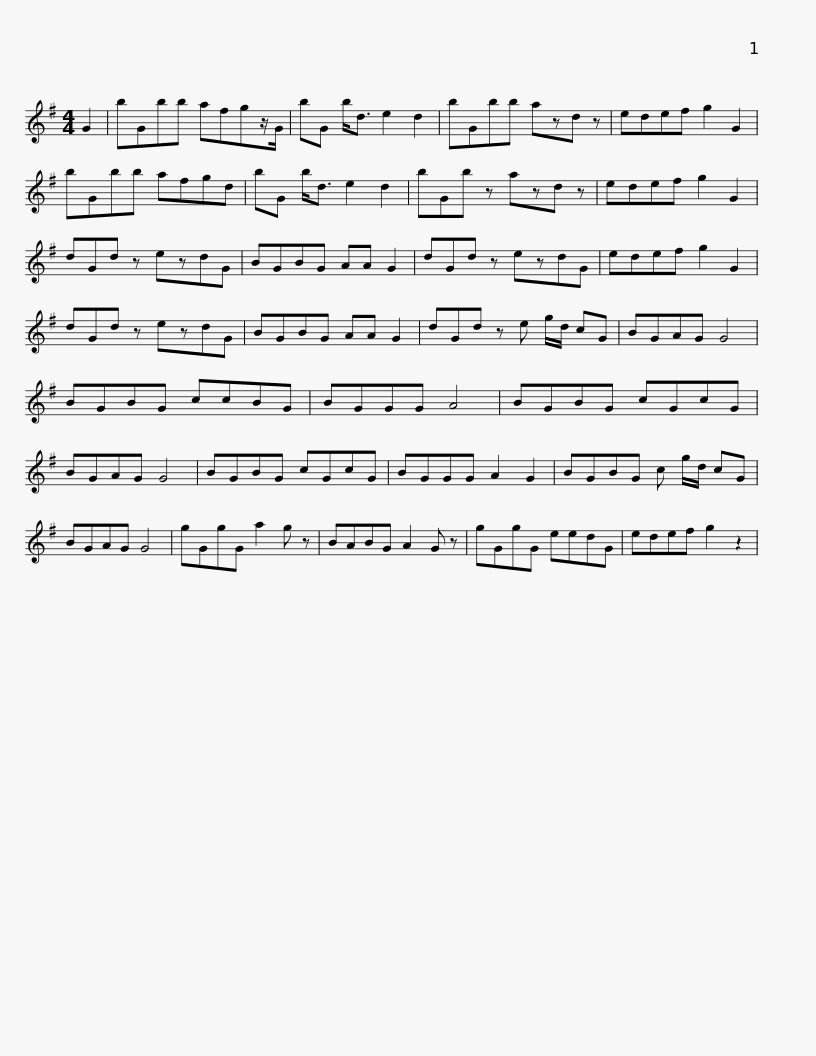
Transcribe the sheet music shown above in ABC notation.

X:1
L:1/8
M:4/4
I:linebreak $
K:G
V:1 treble
V:1
 G2 | bGbb afgz/G/ | bG b<d e2 d2 | bGbb azd z | edef g2 G2 | %5
 bGbb afgd |$ bG b<d e2 d2 | bGb z azd z | edef g2 G2 | dGd z ezdG | %10
 BGBG AA G2 | dGd z ezdG |$ edef g2 G2 | dGd z ezdG | BGBG AA G2 | %15
 dGd z e g/d/ cG | BGAG G4 | BGBG ccBG |$ BGGG A4 | BGBG cGcG | %20
 BGAG G4 | BGBG cGcG | BGGG A2 G2 | BGBG c g/d/ cG |$ BGAG G4 | %25
 gGgG a2 g z | BABG A2 G z | gGgG eedG | edef g2 z2 | %29
